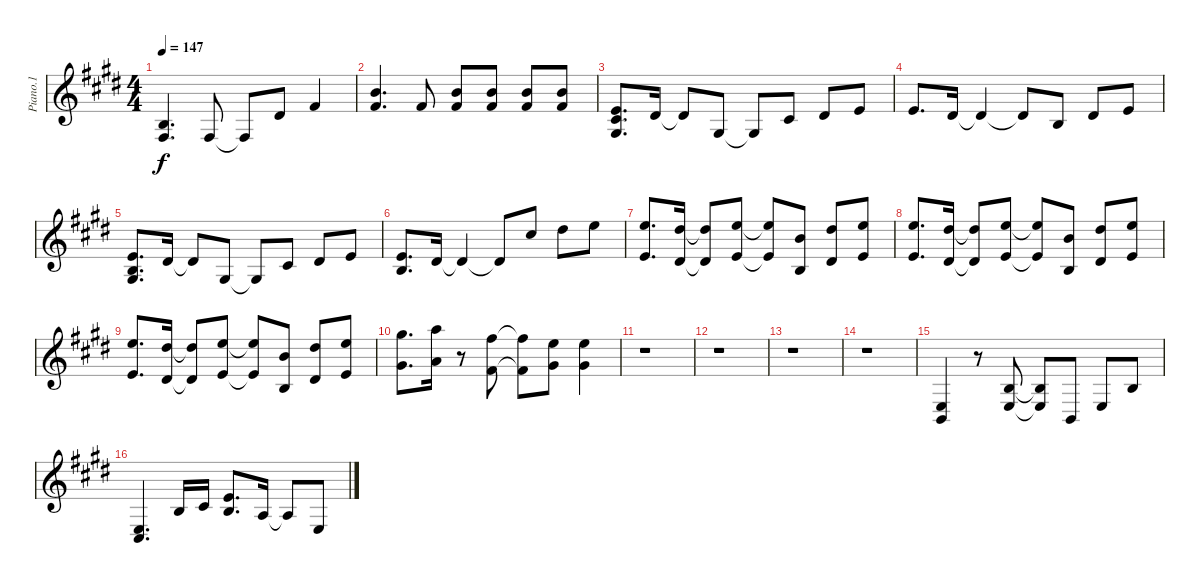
\track ("Piano.1" "Piano.1") {instrument acousticgrandpiano}
\staff {score}
\tuning (E4 B3 G3 C3 G2 E2) {hide}
\ts (4 4)
\tempo 147
\clef g2
\ks e
(0.2 6.4).4{d dy f} 6.4.8 6.4{t}.8 4.2.8 2.1.4 |
(7.1 7.2).4{d} 7.2.8 (7.1 7.2).8 (7.1 7.2).8 (7.1 7.2).8 (7.1 7.2).8 |
(0.1 6.3 8.4).8{d} 8.3.16 8.3{t}.8 1.3.8 1.3{t}.8 2.2.8 4.2.8 0.1.8 |
0.1.8{d} 4.2.16 4.2{t}.4 4.2{t}.8 4.3.8 4.2.8 0.1.8 |
(0.1 0.2 1.3).8{d} 4.2.16 4.2{t}.8 1.3.8 1.3{t}.8 2.2.8 4.2.8 0.1.8 |
(0.1 0.2).8{d} 4.2.16 4.2{t}.4 4.2{t}.8 9.1.8 11.1.8 12.1.8 |
(12.1 9.3).8{d} (11.1 8.3).16 (11.1{t} 8.3{t}).8 (12.1 9.3).8 (12.1{t} 9.3{t}).8 (12.2 11.4).8 (11.1 8.3).8 (12.1 9.3).8 |
(12.1 9.3).8{d} (11.1 8.3).16 (11.1{t} 8.3{t}).8 (12.1 9.3).8 (12.1{t} 9.3{t}).8 (12.2 11.4).8 (11.1 8.3).8 (12.1 9.3).8 |
(12.1 9.3).8{d} (11.1 8.3).16 (11.1{t} 8.3{t}).8 (12.1 9.3).8 (12.1{t} 9.3{t}).8 (12.2 11.4).8 (11.1 8.3).8 (12.1 9.3).8 |
(16.1 13.3).8{d} (17.1 14.3).16 r.8 (19.2 18.4).8 (19.2{t} 18.4{t}).8 (21.3 20.4).8 (21.3 20.4).4 |
r.1 |
r.1 |
r.1 |
r.1 |
(4.4 4.5).4 r.8 (4.3 4.4).8 (4.3{t} 4.4{t}).8 4.5.8 4.4.8 4.3.8 |
(4.4 6.5).4{d} 4.3.16 6.3.16 (0.1 0.2).8{d} 2.3.16 2.3{t}.8 4.4.8
